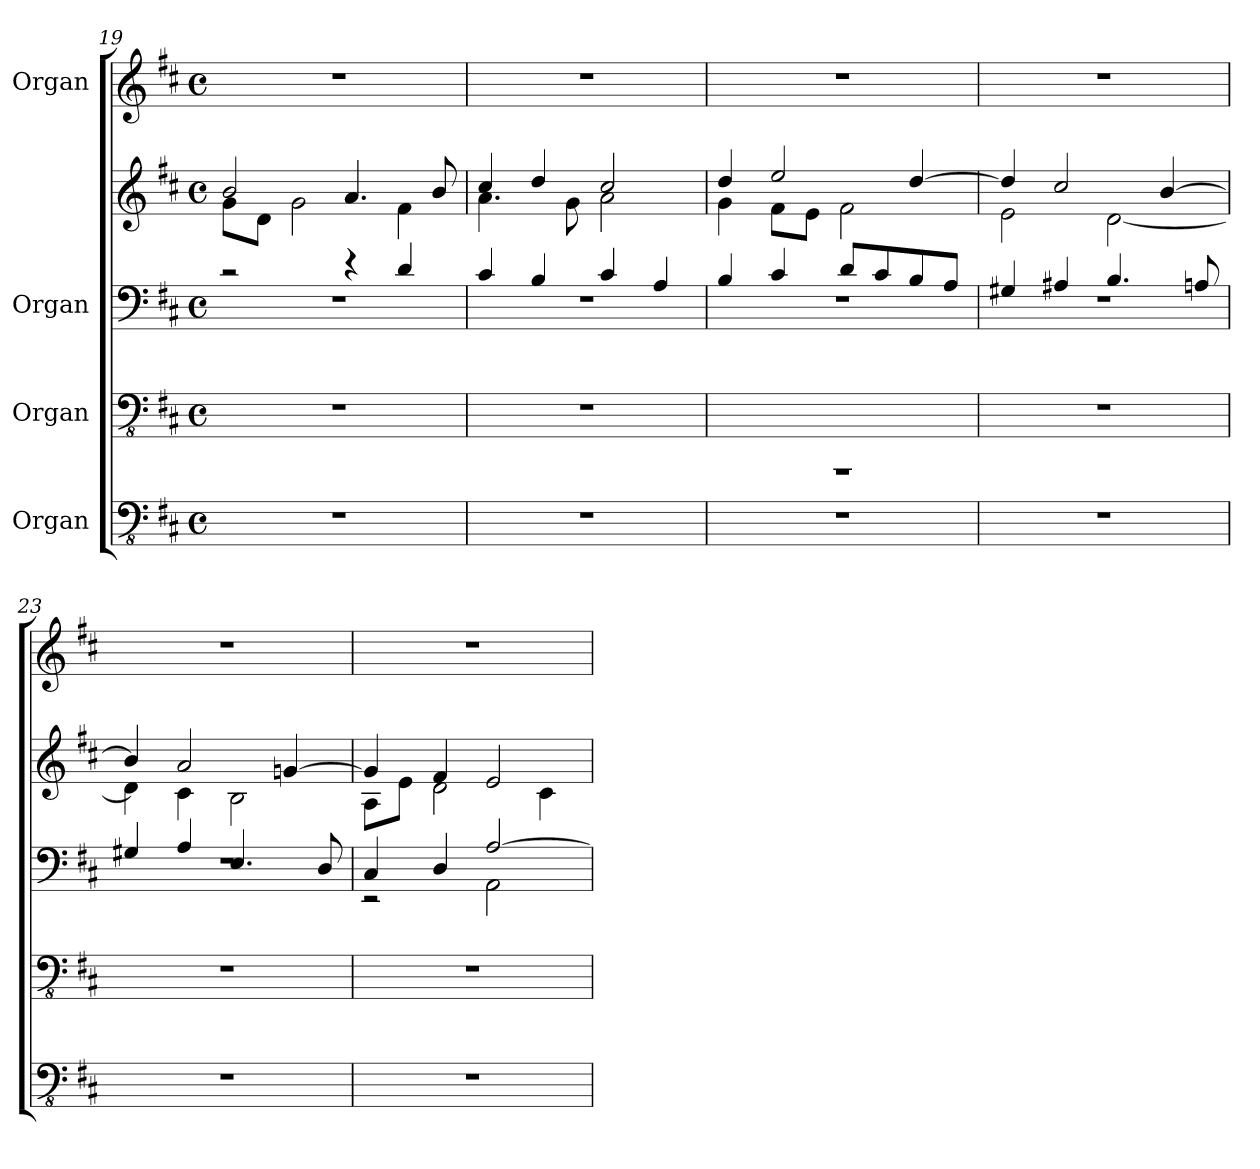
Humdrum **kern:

**kern	**kern	**kern	**kern	**kern
*part4	*part3	*part2	*part2	*part1
*staff5	*staff4	*staff3	*staff2	*staff1
*I"Organ	*I"Organ	*I"Organ	*	*I"Organ
*clefFv4	*clefFv4	*clefF4	*clefG2	*clefG2
*k[f#c#]	*k[f#c#]	*k[f#c#]	*k[f#c#]	*k[f#c#]
*M4/4	*M4/4	*M4/4	*M4/4	*M4/4
*met(c)	*met(c)	*met(c)	*met(c)	*met(c)
=19	=19	=19	=19	=19
*	*	*^	*^	*
1r	1r	2r	1rF	2b/	8g\L	1r
.	.	.	.	.	8d\J	.
.	.	.	.	.	2g\	.
.	.	4r	.	4.a/	.	.
.	.	4d/	.	.	4f#\	.
.	.	.	.	8b/	.	.
=20	=20	=20	=20	=20	=20	=20
1r	1r	4c#/	1rF	4cc#/	4.a\	1r
.	.	4B/	.	4dd/	.	.
.	.	.	.	.	8g\	.
.	.	4c#/	.	2cc#/	2a\	.
.	.	4A/	.	.	.	.
=21	=21	=21	=21	=21	=21	=21
1r	1rAAAA	4B/	1rF	4dd/	4g\	1r
.	.	4c#/	.	2ee/	8f#\L	.
.	.	.	.	.	8e\J	.
.	.	8d/L	.	.	2f#\	.
.	.	8c#/	.	.	.	.
.	.	8B/	.	[4dd/	.	.
.	.	8A/J	.	.	.	.
=22	=22	=22	=22	=22	=22	=22
1r	1r	4G#X/	1rF	4dd/]	2e\	1r
.	.	4A#X/	.	2cc#/	.	.
.	.	4.B/	.	.	[2d\	.
.	.	.	.	[4b/	.	.
.	.	8An/	.	.	.	.
=23	=23	=23	=23	=23	=23	=23
1r	1r	4G#X/	1rF	4b/]	4d\]	1r
.	.	4A/	.	2a/	4c#\	.
.	.	4.E/	.	.	2B\	.
.	.	.	.	[4gn/	.	.
.	.	8D/	.	.	.	.
=24	=24	=24	=24	=24	=24	=24
1r	1r	4C#/	2r	4g/]	8A\L	1r
.	.	.	.	.	8e\J	.
.	.	4D/	.	4f#/	2d\	.
.	.	[2A/	2AA\	2e/	.	.
.	.	.	.	.	4c#\	.
*	*	*v	*v	*	*	*
*	*	*	*v	*v	*
=	=	=	=	=
*-	*-	*-	*-	*-
